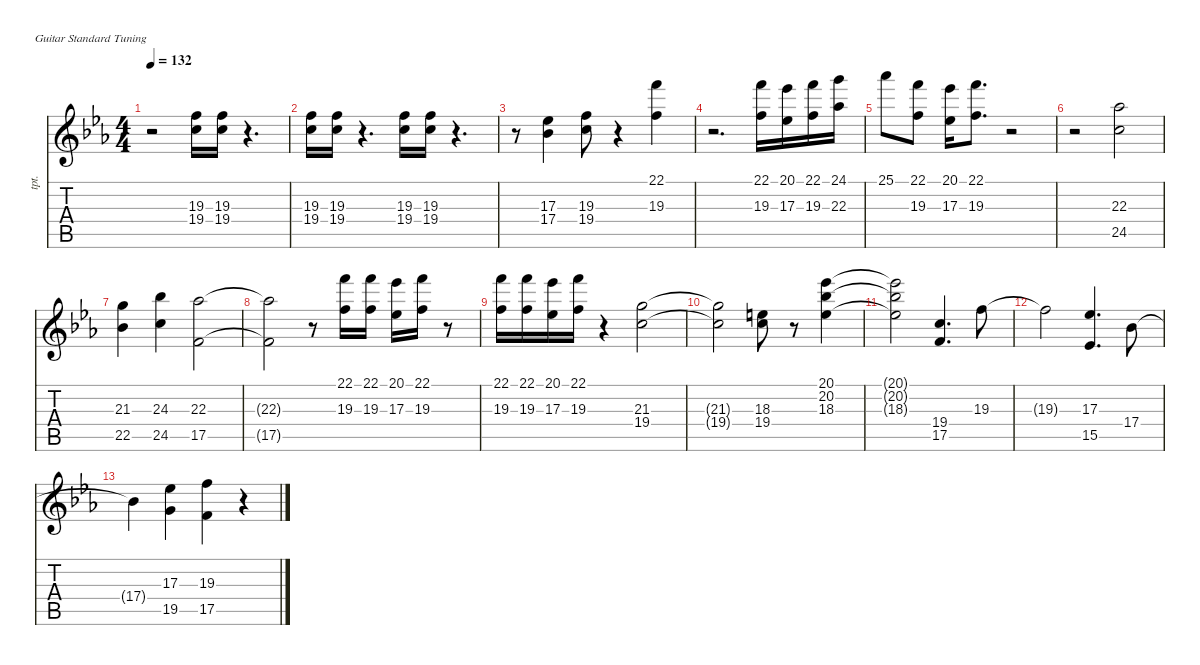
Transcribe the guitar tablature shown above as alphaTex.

\defaultSystemsLayout 4
\hideDynamics
\bracketExtendMode nobrackets
\track ("Brass" "tpt.") {instrument brasssection}
\staff {score tabs}
\tuning (E4 B3 G3 D3 A2 E2)
\displaytranspose 3
\ts (4 4)
\tempo 132
\clef g2
\ks eb
r.2{dy ff} (19.3{acc forcenatural} 19.4{acc forcenatural}).16 (19.3{acc forcenatural} 19.4{acc forcenatural}).16 r.4{d} |
(19.3{acc forcenatural} 19.4{acc forcenatural}).16 (19.3{acc forcenatural} 19.4{acc forcenatural}).16 r.4{d} (19.3{acc forcenatural} 19.4{acc forcenatural}).16 (19.3{acc forcenatural} 19.4{acc forcenatural}).16 r.4{d} |
r.8 (17.3{acc b} 17.4{acc b}).4 (19.3{acc forcenatural} 19.4{acc forcenatural}).8 r.4 (22.1{acc forcenatural} 19.3{acc forcenatural}).4 |
r.2{d} (22.1{acc forcenatural} 19.3{acc forcenatural}).16 (20.1{acc b} 17.3{acc b}).16 (22.1{acc forcenatural} 19.3{acc forcenatural}).16 (24.1{acc forcenatural} 22.3{acc b}).16 |
25.1{acc b}.8 (22.1{acc forcenatural} 19.3{acc forcenatural}).8 (20.1{acc b} 17.3{acc b}).16 (22.1{acc forcenatural} 19.3{acc forcenatural}).8{d} r.2 |
r.2 (22.3{acc b} 24.5{acc forcenatural}).2 |
(21.3{acc forcenatural} 22.5{acc b}).4 (24.3{acc b} 24.5{acc forcenatural}).4 (22.3{acc b} 17.5{acc forcenatural}).2 |
(22.3{t acc b} 17.5{t acc forcenatural}).2{dy f} r.8 (22.1{acc forcenatural} 19.3{acc forcenatural}).16{dy ff} (22.1{acc forcenatural} 19.3{acc forcenatural}).16 (20.1{acc b} 17.3{acc b}).16 (22.1{acc forcenatural} 19.3{acc forcenatural}).16 r.8 |
(22.1{acc forcenatural} 19.3{acc forcenatural}).16 (22.1{acc forcenatural} 19.3{acc forcenatural}).16 (20.1{acc b} 17.3{acc b}).16 (22.1{acc forcenatural} 19.3{acc forcenatural}).16 r.4 (21.3{acc forcenatural} 19.4{acc forcenatural}).2 |
(21.3{t acc forcenatural} 19.4{t acc forcenatural}).2{dy f} (18.3{acc forcenatural} 19.4{acc forcenatural}).8{dy ff} r.8 (20.1{acc b} 20.2{acc b} 18.3{acc forcenatural}).4 |
(20.1{t acc b} 20.2{t acc b} 18.3{t acc forcenatural}).2{dy f} (19.4{acc forcenatural} 17.5{acc forcenatural}).4{d dy ff} 19.3{acc forcenatural}.8 |
19.3{t acc forcenatural}.2{dy f} (17.3{acc b} 15.5{acc b}).4{d dy ff} 17.4{acc b}.8 |
17.4{t acc b}.4{dy f} (17.3{acc b} 19.5{acc forcenatural}).4{dy ff} (19.3{acc forcenatural} 17.5{acc forcenatural}).4 r.4
